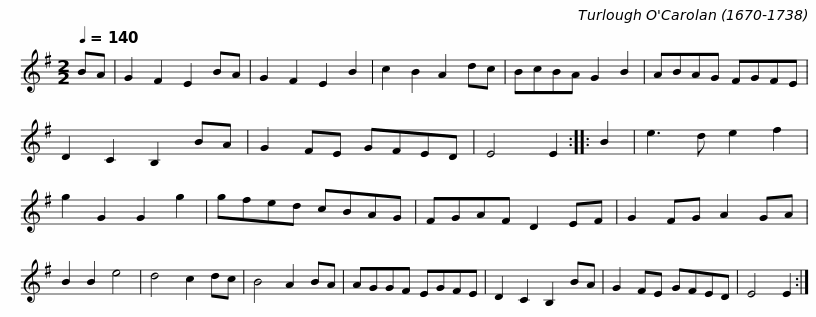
X:1
L:1/8
Q:1/4=140
M:2/2
I:linebreak $
K:Emin
V:1 treble
V:1
 BA | G2 F2 E2 BA | G2 F2 E2 B2 | c2 B2 A2 dc | BcBA G2 B2 | %5
 ABAG FGFE | D2 C2 B,2 BA | G2 FE GFED |$ E4 E2 :: B2 | %10
 e3 d e2 f2 | g2 G2 G2 g2 | gfed cBAG | FGAF D2 EF | G2 FG A2 GA | %15
 B2 B2 e4 | d4 c2 dc |$ B4 A2 BA | AGGF EGFE | D2 C2 B,2 BA | %20
 G2 FE GFED | E4 E2 :| %22
